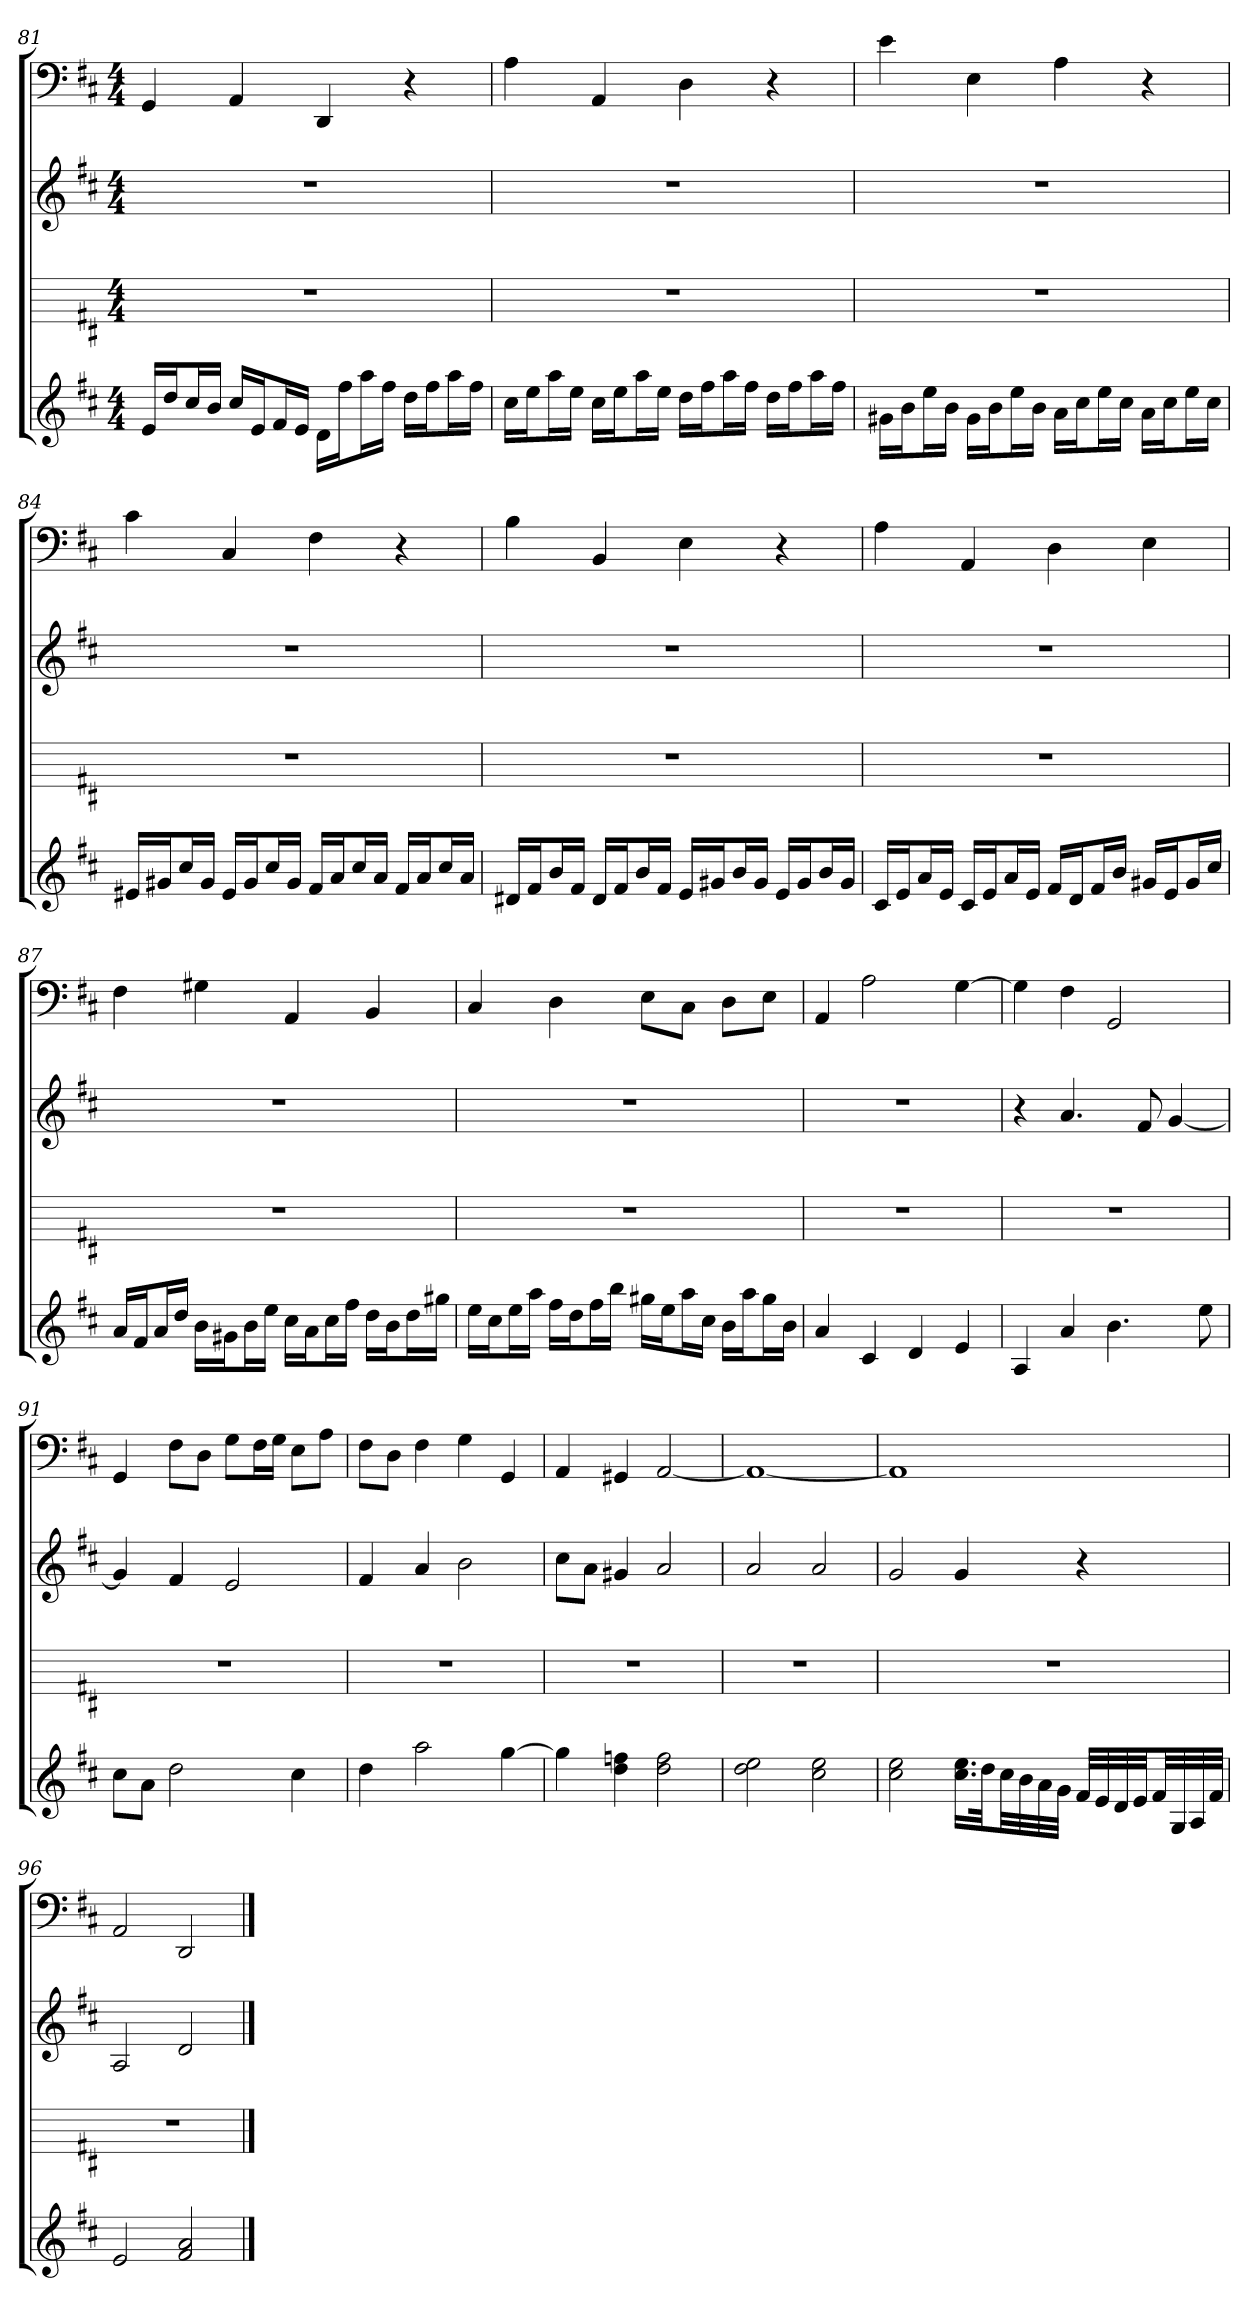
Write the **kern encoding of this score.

**kern	**kern	**kern	**kern
*part4	*part3	*part2	*part1
*staff4	*staff3	*staff2	*staff1
*k[f#c#]	*k[f#c#]	*k[f#c#]	*k[f#c#]
*D:	*D:	*D:	*D:
*M4/4	*M4/4	*M4/4	*M4/4
=81	=81	=81	=81
16eLL	1r	1r	4GG
16ddJ	.	.	.
16cc#L	.	.	.
16bJJ	.	.	.
16cc#LL	.	.	4AA
16eJ	.	.	.
16f#L	.	.	.
16eJJ	.	.	.
16dLL	.	.	4DD
16ff#J	.	.	.
16aaL	.	.	.
16ff#JJ	.	.	.
16ddLL	.	.	4r
16ff#J	.	.	.
16aaL	.	.	.
16ff#JJ	.	.	.
=82	=82	=82	=82
16cc#LL	1r	1r	4A
16eeJ	.	.	.
16aaL	.	.	.
16eeJJ	.	.	.
16cc#LL	.	.	4AA
16eeJ	.	.	.
16aaL	.	.	.
16eeJJ	.	.	.
16ddLL	.	.	4D
16ff#J	.	.	.
16aaL	.	.	.
16ff#JJ	.	.	.
16ddLL	.	.	4r
16ff#J	.	.	.
16aaL	.	.	.
16ff#JJ	.	.	.
=83	=83	=83	=83
16g#XLL	1r	1r	4e
16bJ	.	.	.
16eeL	.	.	.
16bJJ	.	.	.
16g#LL	.	.	4E
16bJ	.	.	.
16eeL	.	.	.
16bJJ	.	.	.
16aLL	.	.	4A
16cc#J	.	.	.
16eeL	.	.	.
16cc#JJ	.	.	.
16aLL	.	.	4r
16cc#J	.	.	.
16eeL	.	.	.
16cc#JJ	.	.	.
=84	=84	=84	=84
16e#XLL	1r	1r	4c#
16g#XJ	.	.	.
16cc#L	.	.	.
16g#JJ	.	.	.
16e#LL	.	.	4C#
16g#J	.	.	.
16cc#L	.	.	.
16g#JJ	.	.	.
16f#LL	.	.	4F#
16aJ	.	.	.
16cc#L	.	.	.
16aJJ	.	.	.
16f#LL	.	.	4r
16aJ	.	.	.
16cc#L	.	.	.
16aJJ	.	.	.
=85	=85	=85	=85
16d#XLL	1r	1r	4B
16f#J	.	.	.
16bL	.	.	.
16f#JJ	.	.	.
16d#LL	.	.	4BB
16f#J	.	.	.
16bL	.	.	.
16f#JJ	.	.	.
16eLL	.	.	4E
16g#XJ	.	.	.
16bL	.	.	.
16g#JJ	.	.	.
16eLL	.	.	4r
16g#J	.	.	.
16bL	.	.	.
16g#JJ	.	.	.
=86	=86	=86	=86
16c#LL	1r	1r	4A
16eJ	.	.	.
16aL	.	.	.
16eJJ	.	.	.
16c#LL	.	.	4AA
16eJ	.	.	.
16aL	.	.	.
16eJJ	.	.	.
16f#LL	.	.	4D
16dJ	.	.	.
16f#L	.	.	.
16bJJ	.	.	.
16g#XLL	.	.	4E
16eJ	.	.	.
16g#L	.	.	.
16cc#JJ	.	.	.
=87	=87	=87	=87
16aLL	1r	1r	4F#
16f#J	.	.	.
16aL	.	.	.
16ddJJ	.	.	.
16bLL	.	.	4G#X
16g#XJ	.	.	.
16bL	.	.	.
16eeJJ	.	.	.
16cc#LL	.	.	4AA
16aJ	.	.	.
16cc#L	.	.	.
16ff#JJ	.	.	.
16ddLL	.	.	4BB
16bJ	.	.	.
16ddL	.	.	.
16gg#XJJ	.	.	.
=88	=88	=88	=88
16eeLL	1r	1r	4C#
16cc#J	.	.	.
16eeL	.	.	.
16aaJJ	.	.	.
16ff#LL	.	.	4D
16ddJ	.	.	.
16ff#L	.	.	.
16bbJJ	.	.	.
16gg#XLL	.	.	8EL
16eeJ	.	.	.
16aaL	.	.	8C#J
16cc#JJ	.	.	.
16bLL	.	.	8DL
16aaJ	.	.	.
16gg#L	.	.	8EJ
16bJJ	.	.	.
=89	=89	=89	=89
4a	1r	1r	4AA
4c#	.	.	2A
4d	.	.	.
4e	.	.	[4G
=90	=90	=90	=90
4A	1r	4r	4G]
4a	.	4.a	4F#
4.b	.	.	2GG
.	.	8f#	.
.	.	[4g	.
8ee	.	.	.
=91	=91	=91	=91
8cc#L	1r	4g]	4GG
8aJ	.	.	.
2dd	.	4f#	8F#L
.	.	.	8DJ
.	.	2e	8GL
.	.	.	16F#L
.	.	.	16GJJ
4cc#	.	.	8EL
.	.	.	8AJ
=92	=92	=92	=92
4dd	1r	4f#	8F#L
.	.	.	8DJ
2aa	.	4a	4F#
.	.	2b	4G
[4gg	.	.	4GG
=93	=93	=93	=93
4gg]	1r	8cc#L	4AA
.	.	8aJ	.
4dd 4ffn	.	4g#X	4GG#X
2dd 2ff	.	2a	[2AA
=94	=94	=94	=94
2dd 2ee	1r	2a	1AA_
2cc# 2ee	.	2a	.
=95	=95	=95	=95
2cc# 2ee	1r	2g	1AA]
16.cc# 16.eeLL	.	4g	.
32ddJk	.	.	.
32cc#LL	.	.	.
32b	.	.	.
32a	.	.	.
32gJJJ	.	.	.
32f#LLL	.	4r	.
32e	.	.	.
32d	.	.	.
32eJJ	.	.	.
32f#LL	.	.	.
32G	.	.	.
32A	.	.	.
32f#JJJ	.	.	.
=96	=96	=96	=96
2e	1r	2A	2AA
2f# 2a	.	2d	2DD
==	==	==	==
*-	*-	*-	*-
